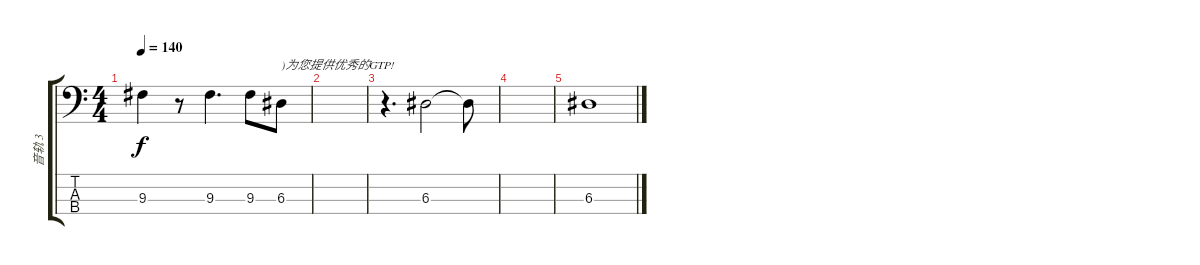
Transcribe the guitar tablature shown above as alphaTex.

\track ("音轨 3" "音轨 3") {instrument electricbassfinger}
\staff {score tabs}
\tuning (G2 D2 A1 E1) {hide}
\ts (4 4)
\tempo 140
\clef f4
\ks c
9.3.4{dy f} r.8 9.3.4{d} 9.3.8 6.3.8{txt ")为您提供优秀的GTP!"} |
|
r.4{d} 6.3.2 6.3{t}.8 |
|
6.3.1
